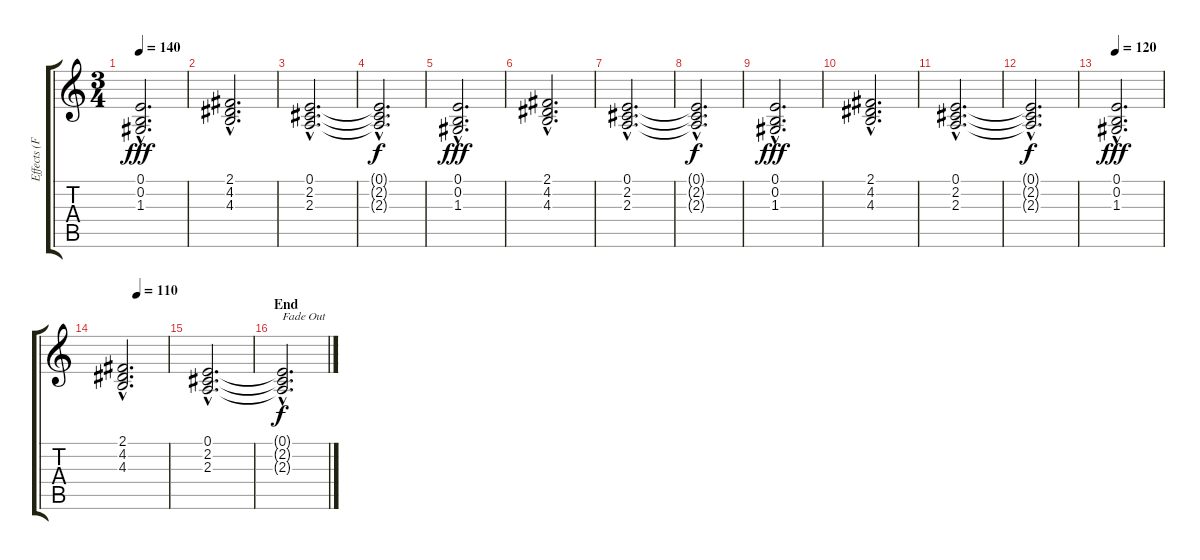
\track ("Effects (FX 8 - Sci-Fi)" "Effects (F") {instrument fx8scifi}
\staff {score tabs}
\tuning (E4 B3 G3 D3 A2 E2) {hide}
\ts (3 4)
\tempo 140
\clef g2
\ks c
(0.1{hac} 0.2{hac} 1.3{hac}).2{d dy fff} |
(2.1{hac} 4.2{hac} 4.3{hac}).2{d} |
(0.1{hac} 2.2{hac} 2.3{hac}).2{d} |
(0.1{hac t} 2.2{hac t} 2.3{hac t}).2{d dy f} |
(0.1{hac} 0.2{hac} 1.3{hac}).2{d dy fff} |
(2.1{hac} 4.2{hac} 4.3{hac}).2{d} |
(0.1{hac} 2.2{hac} 2.3{hac}).2{d} |
(0.1{hac t} 2.2{hac t} 2.3{hac t}).2{d dy f} |
(0.1{hac} 0.2{hac} 1.3{hac}).2{d dy fff} |
(2.1{hac} 4.2{hac} 4.3{hac}).2{d} |
(0.1{hac} 2.2{hac} 2.3{hac}).2{d} |
(0.1{hac t} 2.2{hac t} 2.3{hac t}).2{d dy f} |
\tempo 120
(0.1{hac} 0.2{hac} 1.3{hac}).2{d dy fff} |
\tempo (110 0.3333333333333333)
(2.1{hac} 4.2{hac} 4.3{hac}).2{d} |
(0.1{hac} 2.2{hac} 2.3{hac}).2{d} |
\section ("" "End")
(0.1{hac t} 2.2{hac t} 2.3{hac t}).2{d txt "Fade Out" dy f}
